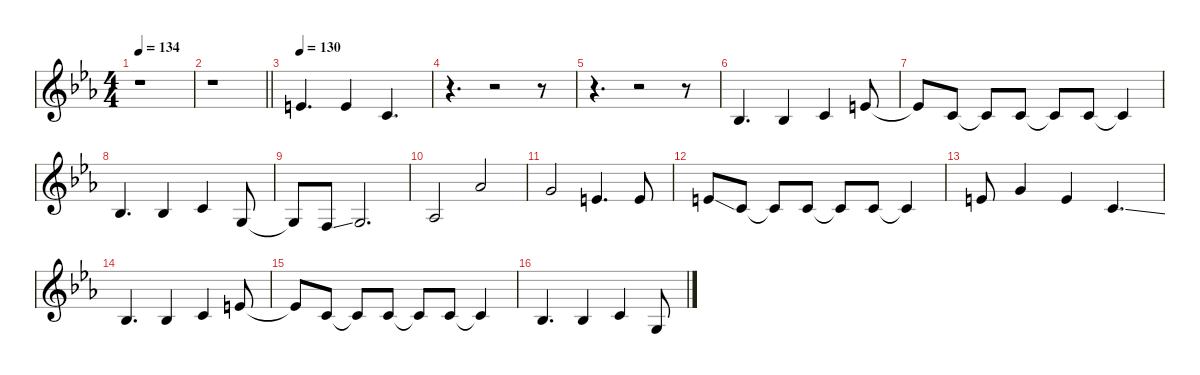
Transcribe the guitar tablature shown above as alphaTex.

\defaultSystemsLayout 4
\hideDynamics
\bracketExtendMode nobrackets
\singleTrackTrackNamePolicy hidden
\multiTrackTrackNamePolicy hidden
\firstSystemTrackNameMode fullname
\firstSystemTrackNameOrientation horizontal
\otherSystemsTrackNameOrientation horizontal
\track ("Vocals" "led.synth.") {instrument lead2sawtooth}
\staff {score}
\tuning (E4 C4 G3 C3 G2 C2)
\ts (4 4)
\tempo 134
\clef g2
\ks cminor
r.1{dy f} |
\barLineRight lightlight
r.1 |
\tempo 130
0.1{acc forcenatural}.4{d} 0.1{acc forcenatural}.4 0.2{acc forcenatural}.4{d} |
r.4{d} r.2 r.8 |
r.4{d} r.2 r.8 |
3.3{acc b}.4{d} 3.3{acc b}.4 0.2{acc forcenatural}.4 0.1{acc forcenatural}.8 |
0.1{t acc forcenatural}.8 0.2{acc forcenatural}.8 0.2{t acc forcenatural}.8 0.2{acc forcenatural}.8 0.2{t acc forcenatural}.8 5.3{acc forcenatural}.8 5.3{t acc forcenatural}.4 |
3.3{acc b}.4{d} 3.3{acc b}.4 0.2{acc forcenatural}.4 0.3{acc forcenatural}.8 |
0.3{t acc forcenatural}.8 5.4{ss acc forcenatural}.8 7.4{acc forcenatural}.2{d} |
1.3{acc b}.2 4.1{acc b}.2 |
3.1{acc forcenatural}.2 0.1{acc forcenatural}.4{d} 0.1{acc forcenatural}.8 |
4.2{ss acc forcenatural}.8 0.2{acc forcenatural}.8 0.2{t acc forcenatural}.8 0.2{acc forcenatural}.8 0.2{t acc forcenatural}.8 0.2{acc forcenatural}.8 0.2{t acc forcenatural}.4 |
0.1{acc forcenatural}.8 3.1{acc forcenatural}.4 0.1{acc forcenatural}.4 5.3{ss acc forcenatural}.4{d} |
3.3{acc b}.4{d} 3.3{acc b}.4 0.2{acc forcenatural}.4 0.1{acc forcenatural}.8 |
0.1{t acc forcenatural}.8 0.2{acc forcenatural}.8 0.2{t acc forcenatural}.8 0.2{acc forcenatural}.8 0.2{t acc forcenatural}.8 5.3{acc forcenatural}.8 5.3{t acc forcenatural}.4 |
3.3{acc b}.4{d} 3.3{acc b}.4 0.2{acc forcenatural}.4 0.3{acc forcenatural}.8
